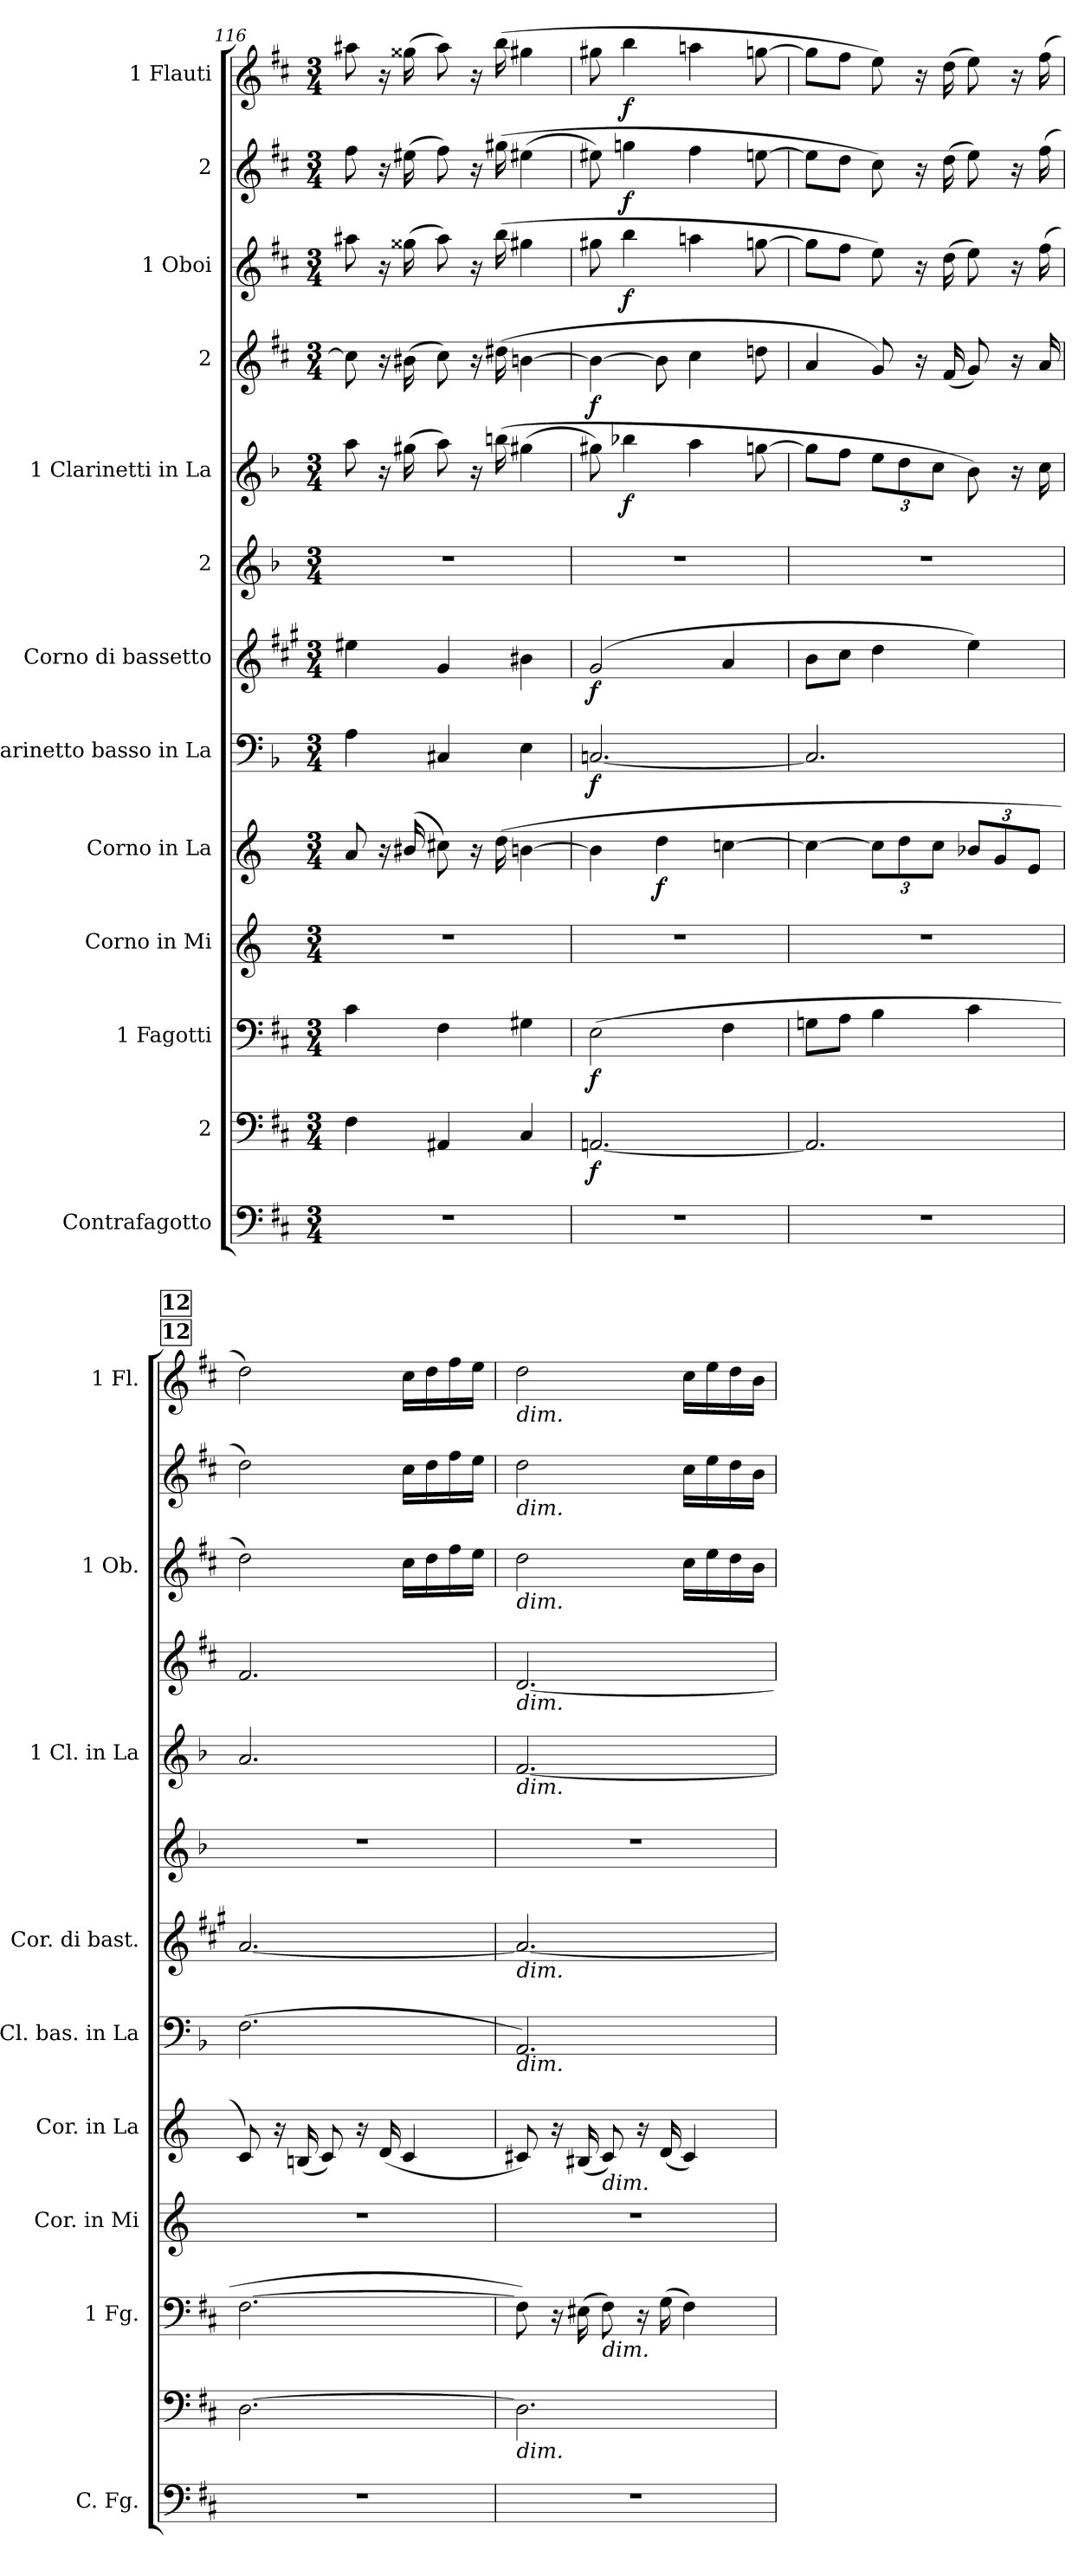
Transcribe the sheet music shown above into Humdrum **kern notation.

**kern	**kern	**dynam	**kern	**dynam	**kern	**kern	**dynam	**kern	**dynam	**kern	**dynam	**kern	**kern	**dynam	**kern	**dynam	**kern	**dynam	**kern	**dynam	**kern	**dynam
*part13	*part12	*part12	*part11	*part11	*part10	*part9	*part9	*part8	*part8	*part7	*part7	*part6	*part5	*part5	*part4	*part4	*part3	*part3	*part2	*part2	*part1	*part1
*staff13	*staff12	*staff12	*staff11	*staff11	*staff10	*staff9	*staff9	*staff8	*staff8	*staff7	*staff7	*staff6	*staff5	*staff5	*staff4	*staff4	*staff3	*staff3	*staff2	*staff2	*staff1	*staff1
*I"Contrafagotto	*I"2	*	*I"1  Fagotti	*	*I"Corno in Mi	*I"Corno in La	*	*I"Clarinetto basso in La	*	*I"Corno di bassetto	*	*I"2	*I"1  Clarinetti in La	*	*I"2	*	*I"1  Oboi	*	*I"2	*	*I"1  Flauti	*
*I'C. Fg.	*	*	*I'1  Fg.	*	*I'Cor. in Mi	*I'Cor. in La	*	*I'Cl. bas. in La	*	*I'Cor. di bast.	*	*	*I'1  Cl. in La	*	*	*	*I'1  Ob.	*	*	*	*I'1  Fl.	*
*clefF4	*clefF4	*	*clefF4	*	*clefG2	*clefG2	*	*clefF4	*	*clefG2	*	*clefG2	*clefG2	*	*clefG2	*	*clefG2	*	*clefG2	*	*clefG2	*
*ITrd7c12	*	*	*	*	*ITrd5c8	*ITrd2c3	*	*ITrd2c3	*	*ITrd4c7	*	*ITrd2c3	*ITrd2c3	*	*	*	*	*	*	*	*	*
*k[f#c#]	*k[f#c#]	*	*k[f#c#]	*	*k[f#c#g#d#]	*k[f#c#g#]	*	*k[f#c#]	*	*k[f#c#]	*	*k[f#c#]	*k[f#c#]	*	*k[f#c#]	*	*k[f#c#]	*	*k[f#c#]	*	*k[f#c#]	*
*M3/4	*M3/4	*	*M3/4	*	*M3/4	*M3/4	*	*M3/4	*	*M3/4	*	*M3/4	*M3/4	*	*M3/4	*	*M3/4	*	*M3/4	*	*M3/4	*
=116	=116	=116	=116	=116	=116	=116	=116	=116	=116	=116	=116	=116	=116	=116	=116	=116	=116	=116	=116	=116	=116	=116
2.r	4F#\	.	4c#\	.	2.r	8f#/L	.	4F#\	.	4a#X\	.	2.r	8ff#\L	.	8cc#\L]	.	8aa#X\L	.	8ff#\L	.	8aa#X\L	.
.	.	.	.	.	.	16r	.	.	.	.	.	.	16r	.	16r	.	16r	.	16r	.	16r	.
.	.	.	.	.	.	(16g##X/JL	.	.	.	.	.	.	(16ee#X\JL	.	(16b#X\JL	.	(16gg##X\JL	.	(16ee#X\JL	.	(16gg##X\JL	.
.	4AA#X/	.	4F#\	.	.	8a#X\L)	.	4AA#X/	.	4c#/	.	.	8ff#\L)	.	8cc#\L)	.	8aa#\L)	.	8ff#\L)	.	8aa#\L)	.
.	.	.	.	.	.	16r	.	.	.	.	.	.	16r	.	16r	.	16r	.	16r	.	16r	.
.	.	.	.	.	.	(16b\JL	.	.	.	.	.	.	(16gg#X\JL	.	(16dd#X\JL	.	(16bb\JL	.	(16gg#X\JL	.	(16bb\JL	.
.	4C#/	.	4G#X\	.	.	[4g#X\	.	4C#\	.	4e#X\	.	.	(4ee#X\	.	[4bn\	.	4gg#X\	.	(4ee#X\	.	4gg#X\	.
=117	=117	=117	=117	=117	=117	=117	=117	=117	=117	=117	=117	=117	=117	=117	=117	=117	=117	=117	=117	=117	=117	=117
!	!	!LO:DY:b	!	!LO:DY:b	!	!	!	!	!LO:DY:b	!	!LO:DY:b	!	!	!	!	!LO:DY:b	!	!	!	!	!	!
2.r	[2.AAn/	f	(2E\	f	2.r	4g#\]	.	[2.AAn/	f	(2c#/	f	2.r	8ee#i\)	.	4b\_	f	8gg#i\	.	8ee#i\)	.	8gg#i\	.
!	!	!	!	!	!	!	!	!	!	!	!	!	!	!LO:DY:b	!	!	!	!LO:DY:b	!	!LO:DY:b	!	!LO:DY:b
.	.	.	.	.	.	.	.	.	.	.	.	.	4ggn\	f	.	.	4bb\	f	4ggn\	f	4bb\	f
!	!	!	!	!	!	!	!LO:DY:b	!	!	!	!	!	!	!	!	!	!	!	!	!	!	!
.	.	.	.	.	.	4b\	f	.	.	.	.	.	.	.	8b\]	.	.	.	.	.	.	.
.	.	.	.	.	.	.	.	.	.	.	.	.	4ff#\	.	4cc#\	.	4aan\	.	4ff#\	.	4aan\	.
.	.	.	4F#\	.	.	[4an\	.	.	.	4d/	.	.	.	.	.	.	.	.	.	.	.	.
.	.	.	.	.	.	.	.	.	.	.	.	.	[8een\	.	8ddn\	.	[8ggn\	.	[8een\	.	[8ggn\	.
=118	=118	=118	=118	=118	=118	=118	=118	=118	=118	=118	=118	=118	=118	=118	=118	=118	=118	=118	=118	=118	=118	=118
2.r	2.AA/]	.	8Gn\L	.	2.r	4a\_	.	2.AA/]	.	8e\L	.	2.r	8ee\L]	.	4a/	.	8gg\L]	.	8ee\L]	.	8gg\L]	.
.	.	.	8A\J	.	.	.	.	.	.	8f#\J	.	.	8dd\J	.	.	.	8ff#\J	.	8dd\J	.	8ff#\J	.
*	*	*	*	*	*	*Xbrackettup	*	*	*	*	*	*	*Xbrackettup	*	*	*	*	*	*	*	*	*
.	.	.	4B\	.	.	12a\L]	.	.	.	4g\	.	.	12cc#\L	.	8g/L)	.	8ee\L)	.	8cc#\L)	.	8ee\L)	.
.	.	.	.	.	.	12b\	.	.	.	.	.	.	12b\	.	.	.	.	.	.	.	.	.
.	.	.	.	.	.	.	.	.	.	.	.	.	.	.	16r	.	16r	.	16r	.	16r	.
.	.	.	.	.	.	12a\J	.	.	.	.	.	.	12a\J	.	.	.	.	.	.	.	.	.
.	.	.	.	.	.	.	.	.	.	.	.	.	.	.	(16f#/JL	.	(16dd\JL	.	(16dd\JL	.	(16dd\JL	.
.	.	.	4c#\	.	.	12gn/L	.	.	.	4a\)	.	.	8g\L)	.	8g/L)	.	8ee\L)	.	8ee\L)	.	8ee\L)	.
.	.	.	.	.	.	12e/	.	.	.	.	.	.	.	.	.	.	.	.	.	.	.	.
.	.	.	.	.	.	.	.	.	.	.	.	.	16r	.	16r	.	16r	.	16r	.	16r	.
.	.	.	.	.	.	12c#/J	.	.	.	.	.	.	.	.	.	.	.	.	.	.	.	.
.	.	.	.	.	.	.	.	.	.	.	.	.	16a\JL	.	16a/JL	.	(16ff#\JL	.	(16ff#\JL	.	(16ff#\JL	.
!!LO:REH:place=s1:b:B:cj:fs=14:t=12
!!LO:REH:place=s1:a:B:cj:fs=14:t=12
=119	=119	=119	=119	=119	=119	=119	=119	=119	=119	=119	=119	=119	=119	=119	=119	=119	=119	=119	=119	=119	=119	=119
2.r	[2.D\	.	[2.F#\	.	2.r	8A/L)	.	(2.D\	.	[2.d/	.	2.r	2.f#/	.	2.f#/	.	2dd\)	.	2dd\)	.	2dd\)	.
.	.	.	.	.	.	16r	.	.	.	.	.	.	.	.	.	.	.	.	.	.	.	.
.	.	.	.	.	.	(16G#X/JL	.	.	.	.	.	.	.	.	.	.	.	.	.	.	.	.
.	.	.	.	.	.	8A/L)	.	.	.	.	.	.	.	.	.	.	.	.	.	.	.	.
.	.	.	.	.	.	16r	.	.	.	.	.	.	.	.	.	.	.	.	.	.	.	.
.	.	.	.	.	.	(16B/JL	.	.	.	.	.	.	.	.	.	.	.	.	.	.	.	.
.	.	.	.	.	.	4A/	.	.	.	.	.	.	.	.	.	.	16cc#\LL	.	16cc#\LL	.	16cc#\LL	.
.	.	.	.	.	.	.	.	.	.	.	.	.	.	.	.	.	16dd\	.	16dd\	.	16dd\	.
.	.	.	.	.	.	.	.	.	.	.	.	.	.	.	.	.	16ff#\	.	16ff#\	.	16ff#\	.
.	.	.	.	.	.	.	.	.	.	.	.	.	.	.	.	.	16ee\JJ	.	16ee\JJ	.	16ee\JJ	.
!!LO:PB:g=z
=120	=120	=120	=120	=120	=120	=120	=120	=120	=120	=120	=120	=120	=120	=120	=120	=120	=120	=120	=120	=120	=120	=120
!	!	!	!	!	!	!	!	!	!	!	!	!	!	!	!	!	!	!	!	!	!LO:TX:b:i:t=dim.	!
!	!	!	!	!	!	!	!	!	!	!	!	!	!	!	!	!	!	!	!LO:TX:b:i:t=dim.	!	!	!
!	!	!	!	!	!	!	!	!	!	!	!	!	!	!	!	!	!LO:TX:b:i:t=dim.	!	!	!	!	!
!	!	!	!	!	!	!	!	!	!	!	!	!	!	!	!LO:TX:b:i:t=dim.	!	!	!	!	!	!	!
!	!	!	!	!	!	!	!	!	!	!	!	!	!LO:TX:b:i:t=dim.	!	!	!	!	!	!	!	!	!
!	!	!	!	!	!	!	!	!	!	!LO:TX:b:i:t=dim.	!	!	!	!	!	!	!	!	!	!	!	!
!	!	!	!	!	!	!	!	!LO:TX:b:i:t=dim.	!	!	!	!	!	!	!	!	!	!	!	!	!	!
!	!LO:TX:b:i:t=dim.	!	!	!	!	!	!	!	!	!	!	!	!	!	!	!	!	!	!	!	!	!
2.r	2.D\]	.	8F#\L])	.	2.r	8A#X/L)	.	2.FF#/)	.	2.d/_	.	2.r	[2.d/	.	[2.d/	.	2dd\	.	2dd\	.	2dd\	.
.	.	.	16r	.	.	16r	.	.	.	.	.	.	.	.	.	.	.	.	.	.	.	.
.	.	.	(16E#X\JL	.	.	(16G##X/JL	.	.	.	.	.	.	.	.	.	.	.	.	.	.	.	.
!	!	!	!	!	!	!LO:TX:b:i:t=dim.	!	!	!	!	!	!	!	!	!	!	!	!	!	!	!	!
!	!	!	!LO:TX:b:i:t=dim.	!	!	!	!	!	!	!	!	!	!	!	!	!	!	!	!	!	!	!
.	.	.	8F#\L)	.	.	8A#/L)	.	.	.	.	.	.	.	.	.	.	.	.	.	.	.	.
.	.	.	16r	.	.	16r	.	.	.	.	.	.	.	.	.	.	.	.	.	.	.	.
.	.	.	(16G\JL	.	.	(16B/JL	.	.	.	.	.	.	.	.	.	.	.	.	.	.	.	.
.	.	.	4F#\)	.	.	4A#/)	.	.	.	.	.	.	.	.	.	.	16cc#\LL	.	16cc#\LL	.	16cc#\LL	.
.	.	.	.	.	.	.	.	.	.	.	.	.	.	.	.	.	16ee\	.	16ee\	.	16ee\	.
.	.	.	.	.	.	.	.	.	.	.	.	.	.	.	.	.	16dd\	.	16dd\	.	16dd\	.
.	.	.	.	.	.	.	.	.	.	.	.	.	.	.	.	.	16b\JJ	.	16b\JJ	.	16b\JJ	.
=	=	=	=	=	=	=	=	=	=	=	=	=	=	=	=	=	=	=	=	=	=	=
*-	*-	*-	*-	*-	*-	*-	*-	*-	*-	*-	*-	*-	*-	*-	*-	*-	*-	*-	*-	*-	*-	*-
